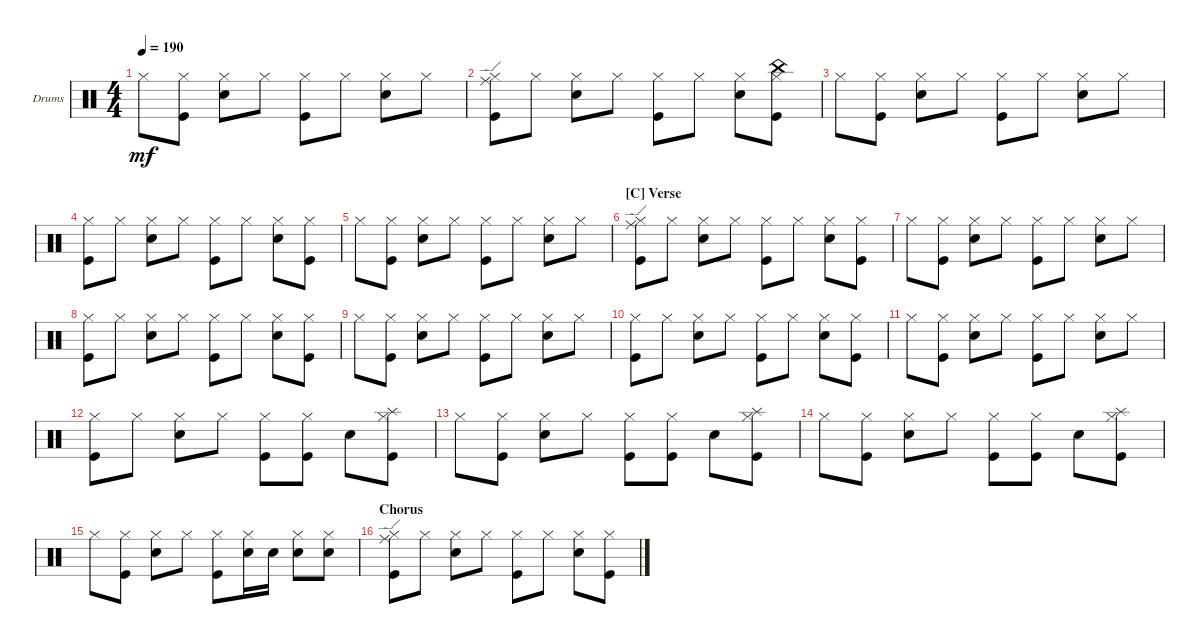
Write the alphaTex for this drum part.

\defaultSystemsLayout 4
\bracketExtendMode groupsimilarinstruments
\firstSystemTrackNameOrientation horizontal
\otherSystemsTrackNameOrientation horizontal
\track ("Prakarsh" "Drums") {instrument percussion}
\staff {score}
\articulation defaults
\ts (4 4)
\tempo 190
\clef neutral
\ks c "Hi-Hat (closed)".8{dy mf}
("Hi-Hat (closed)" "Kick (hit)").8 ("Hi-Hat (closed)" "Snare (hit) 2").8 "Hi-Hat (closed)".8 ("Hi-Hat (closed)" "Kick (hit)").8 "Hi-Hat (closed)".8 ("Hi-Hat (closed)" "Snare (hit) 2").8 "Hi-Hat (closed)".8 |
("Kick (hit)" "Hi-Hat (closed)" "Ride (edge)").8 "Hi-Hat (closed)".8 ("Hi-Hat (closed)" "Snare (hit) 2").8 "Hi-Hat (closed)".8 ("Hi-Hat (closed)" "Kick (hit)").8 "Hi-Hat (closed)".8 ("Hi-Hat (closed)" "Snare (hit) 2").8 ("Hi-Hat (closed)" "Kick (hit)" "China (hit)").8 |
"Hi-Hat (closed)".8 ("Hi-Hat (closed)" "Kick (hit)").8 ("Hi-Hat (closed)" "Snare (hit) 2").8 "Hi-Hat (closed)".8 ("Hi-Hat (closed)" "Kick (hit)").8 "Hi-Hat (closed)".8 ("Hi-Hat (closed)" "Snare (hit) 2").8 "Hi-Hat (closed)".8 |
("Kick (hit)" "Hi-Hat (closed)").8 "Hi-Hat (closed)".8 ("Hi-Hat (closed)" "Snare (hit) 2").8 "Hi-Hat (closed)".8 ("Hi-Hat (closed)" "Kick (hit)").8 "Hi-Hat (closed)".8 ("Hi-Hat (closed)" "Snare (hit) 2").8 ("Hi-Hat (closed)" "Kick (hit)").8 |
"Hi-Hat (closed)".8 ("Hi-Hat (closed)" "Kick (hit)").8 ("Hi-Hat (closed)" "Snare (hit) 2").8 "Hi-Hat (closed)".8 ("Hi-Hat (closed)" "Kick (hit)").8 "Hi-Hat (closed)".8 ("Hi-Hat (closed)" "Snare (hit) 2").8 "Hi-Hat (closed)".8 |
\section ("C" "Verse")
("Kick (hit)" "Hi-Hat (closed)" "Ride (edge)").8 "Hi-Hat (closed)".8 ("Hi-Hat (closed)" "Snare (hit) 2").8 "Hi-Hat (closed)".8 ("Hi-Hat (closed)" "Kick (hit)").8 "Hi-Hat (closed)".8 ("Hi-Hat (closed)" "Snare (hit) 2").8 ("Hi-Hat (closed)" "Kick (hit)").8 |
"Hi-Hat (closed)".8 ("Hi-Hat (closed)" "Kick (hit)").8 ("Hi-Hat (closed)" "Snare (hit) 2").8 "Hi-Hat (closed)".8 ("Hi-Hat (closed)" "Kick (hit)").8 "Hi-Hat (closed)".8 ("Hi-Hat (closed)" "Snare (hit) 2").8 "Hi-Hat (closed)".8 |
("Kick (hit)" "Hi-Hat (closed)").8 "Hi-Hat (closed)".8 ("Hi-Hat (closed)" "Snare (hit) 2").8 "Hi-Hat (closed)".8 ("Hi-Hat (closed)" "Kick (hit)").8 "Hi-Hat (closed)".8 ("Hi-Hat (closed)" "Snare (hit) 2").8 ("Hi-Hat (closed)" "Kick (hit)").8 |
"Hi-Hat (closed)".8 ("Hi-Hat (closed)" "Kick (hit)").8 ("Hi-Hat (closed)" "Snare (hit) 2").8 "Hi-Hat (closed)".8 ("Hi-Hat (closed)" "Kick (hit)").8 "Hi-Hat (closed)".8 ("Hi-Hat (closed)" "Snare (hit) 2").8 "Hi-Hat (closed)".8 |
("Kick (hit)" "Hi-Hat (closed)").8 "Hi-Hat (closed)".8 ("Hi-Hat (closed)" "Snare (hit) 2").8 "Hi-Hat (closed)".8 ("Hi-Hat (closed)" "Kick (hit)").8 "Hi-Hat (closed)".8 ("Hi-Hat (closed)" "Snare (hit) 2").8 ("Hi-Hat (closed)" "Kick (hit)").8 |
"Hi-Hat (closed)".8 ("Hi-Hat (closed)" "Kick (hit)").8 ("Hi-Hat (closed)" "Snare (hit) 2").8 "Hi-Hat (closed)".8 ("Hi-Hat (closed)" "Kick (hit)").8 "Hi-Hat (closed)".8 ("Hi-Hat (closed)" "Snare (hit) 2").8 "Hi-Hat (closed)".8 |
("Kick (hit)" "Hi-Hat (closed)").8 "Hi-Hat (closed)".8 ("Hi-Hat (closed)" "Snare (hit) 2").8 "Hi-Hat (closed)".8 ("Hi-Hat (closed)" "Kick (hit)").8 ("Hi-Hat (closed)" "Kick (hit)").8 "Snare (hit) 2".8 ("Hi-Hat (closed)" "Kick (hit)" "Splash (hit)").8 |
"Hi-Hat (closed)".8 ("Hi-Hat (closed)" "Kick (hit)").8 ("Hi-Hat (closed)" "Snare (hit) 2").8 "Hi-Hat (closed)".8 ("Hi-Hat (closed)" "Kick (hit)").8 ("Hi-Hat (closed)" "Kick (hit)").8 "Snare (hit) 2".8 ("Hi-Hat (closed)" "Kick (hit)" "Splash (hit)").8 |
"Hi-Hat (closed)".8 ("Hi-Hat (closed)" "Kick (hit)").8 ("Hi-Hat (closed)" "Snare (hit) 2").8 "Hi-Hat (closed)".8 ("Hi-Hat (closed)" "Kick (hit)").8 ("Hi-Hat (closed)" "Kick (hit)").8 "Snare (hit) 2".8 ("Hi-Hat (closed)" "Kick (hit)" "Splash (hit)").8 |
"Hi-Hat (closed)".8 ("Hi-Hat (closed)" "Kick (hit)").8 ("Hi-Hat (closed)" "Snare (hit) 2").8 "Hi-Hat (closed)".8 ("Hi-Hat (closed)" "Kick (hit)").8 ("Hi-Hat (closed)" "Snare (hit) 2").16 "Snare (hit) 2".16 ("Hi-Hat (closed)" "Snare (hit) 2").8 ("Hi-Hat (closed)" "Snare (hit) 2").8 |
\section ("" "Chorus")
("Kick (hit)" "Hi-Hat (closed)" "Ride (edge)").8 "Hi-Hat (closed)".8 ("Hi-Hat (closed)" "Snare (hit) 2").8 "Hi-Hat (closed)".8 ("Hi-Hat (closed)" "Kick (hit)").8 "Hi-Hat (closed)".8 ("Hi-Hat (closed)" "Snare (hit) 2").8 ("Hi-Hat (closed)" "Kick (hit)").8
